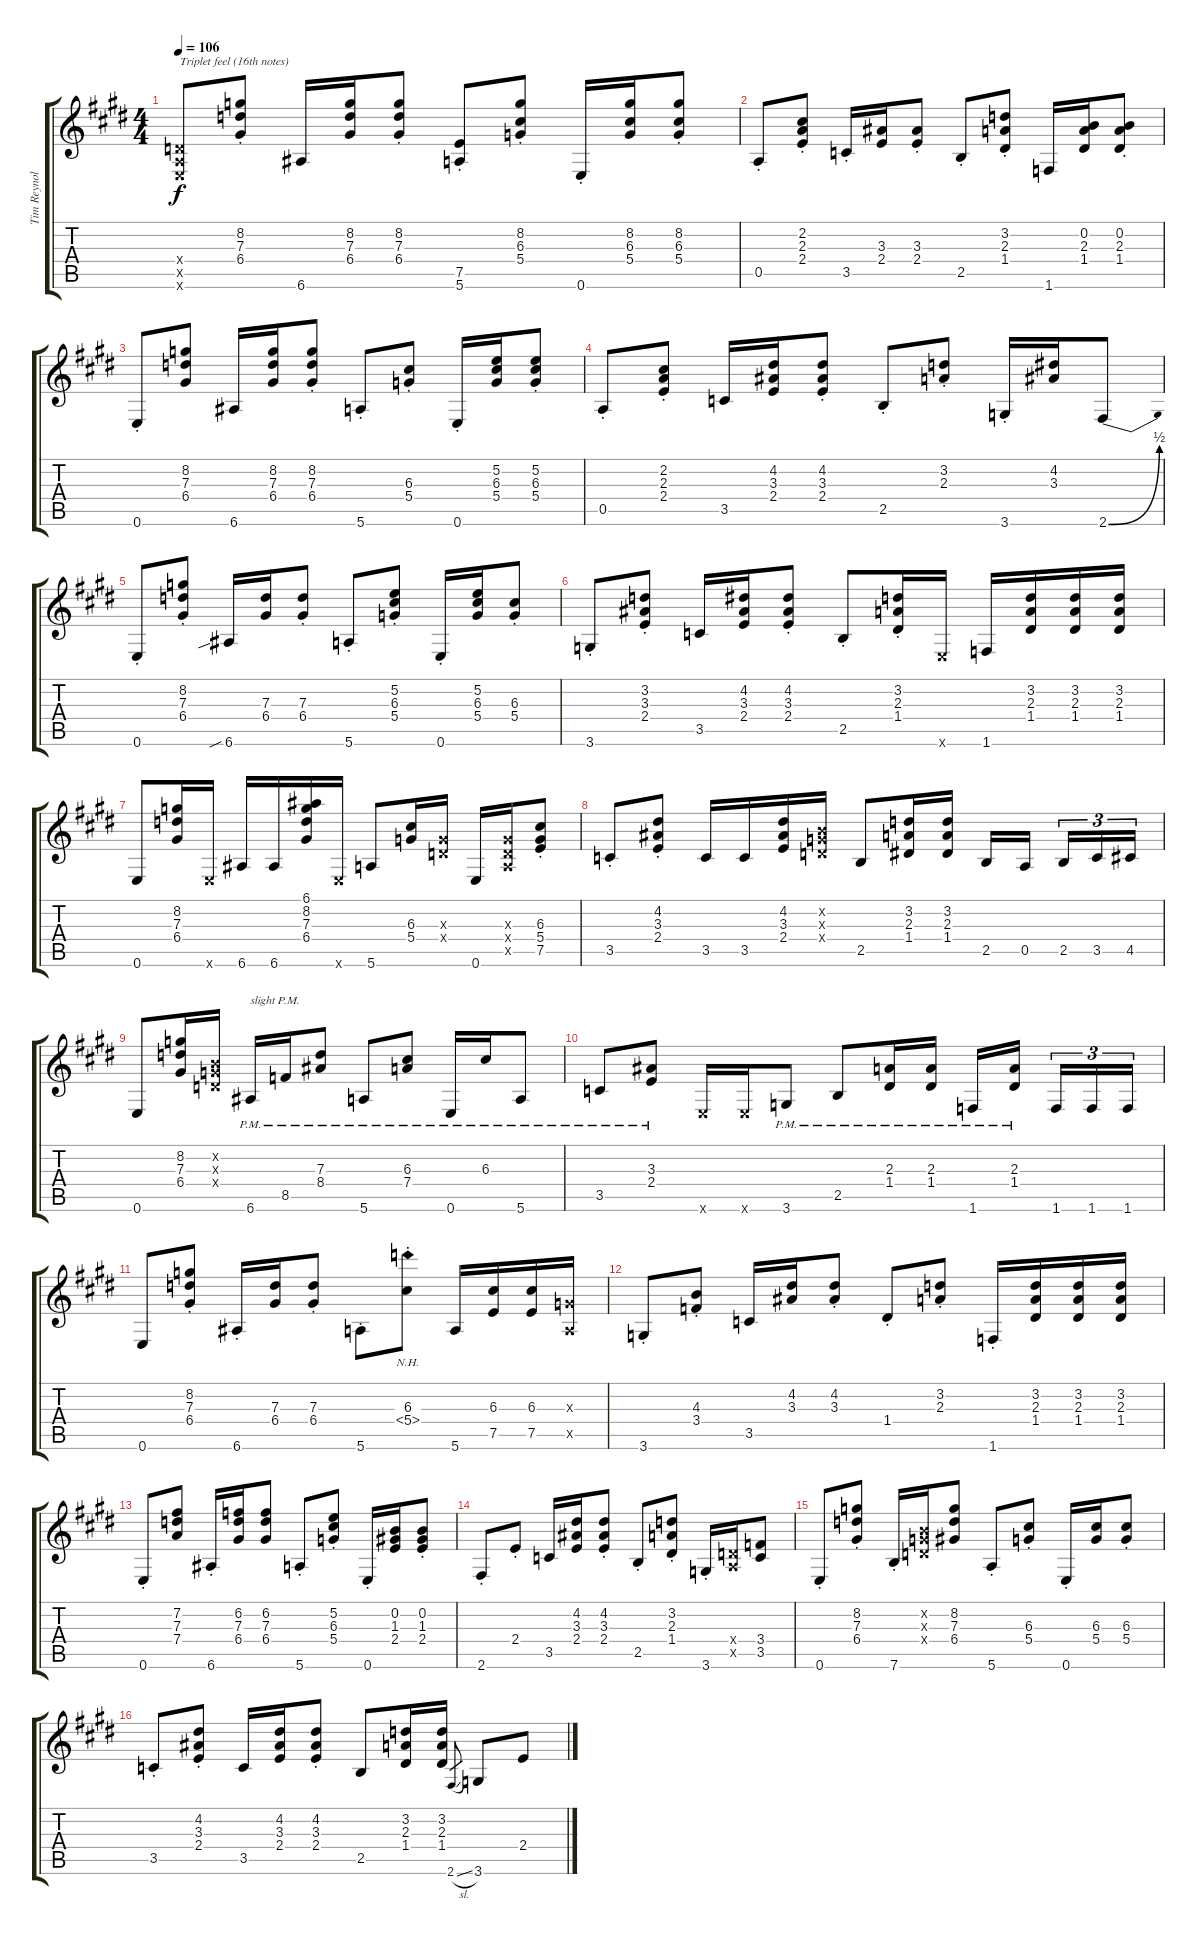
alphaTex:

\track ("Tim Reynolds" "Tim Reynol") {instrument acousticguitarsteel}
\staff {score tabs}
\tuning (E4 B3 G3 D3 A2 E2) {hide}
\ts (4 4)
\tempo 106
\clef g2
\ks e
(0.4{x} 0.5{x} 0.6{x}).8{txt "Triplet feel (16th notes)" dy f volume 0} (8.2{st} 7.3{st} 6.4{st}).8 6.6.16 (8.2 7.3 6.4).16 (8.2{st} 7.3{st} 6.4{st}).8 (7.5{st} 5.6{st}).8 (8.2{st} 6.3{st} 5.4{st}).8 0.6{st}.16 (8.2 6.3 5.4).16 (8.2{st} 6.3{st} 5.4{st}).8 |
0.5{st}.8{volume 0} (2.2{st} 2.3{st} 2.4{st}).8 3.5{st}.16 (3.3 2.4).16 (3.3{st} 2.4{st}).8 2.5{st}.8 (3.2{st} 2.3{st} 1.4{st}).8 1.6.16 (0.2 2.3 1.4).16 (0.2{st} 2.3{st} 1.4{st}).8 |
0.6{st}.8{volume 0} (8.2 7.3 6.4).8 6.6.16 (8.2 7.3 6.4).16 (8.2{st} 7.3{st} 6.4{st}).8 5.6{st}.8 (6.3{st} 5.4{st}).8 0.6{st}.16 (5.2 6.3 5.4).16 (5.2{st} 6.3{st} 5.4{st}).8 |
0.5{st}.8{volume 0} (2.2{st} 2.3{st} 2.4{st}).8 3.5.16 (4.2 3.3 2.4).16 (4.2{st} 3.3{st} 2.4{st}).8 2.5{st}.8 (3.2{st} 2.3{st}).8 3.6{st}.16 (4.2 3.3).16 2.6{be (bend 0 0 60 2)}.8 |
0.6{st}.8{volume 0} (8.2{st} 7.3{st} 6.4{st}).8 6.6{sib}.16 (7.3 6.4).16 (7.3{st} 6.4{st}).8 5.6{st}.8 (5.2{st} 6.3{st} 5.4{st}).8 0.6{st}.16 (5.2 6.3 5.4).16 (6.3{st} 5.4{st}).8 |
3.6{st}.8{volume 0} (3.2{st} 3.3{st} 2.4{st}).8 3.5.16 (4.2 3.3 2.4).16 (4.2{st} 3.3{st} 2.4{st}).8 2.5{st}.8 (3.2{st} 2.3{st} 1.4{st}).16 0.6{x}.16 1.6.16 (3.2 2.3 1.4).16 (3.2 2.3 1.4).16 (3.2 2.3 1.4).16 |
0.6.8{volume 0} (8.2 7.3 6.4).16 0.6{x}.16 6.6.16 6.6.16 (6.1 8.2 7.3 6.4).16 0.6{x}.16 5.6.8 (6.3 5.4).16 (0.3{x} 0.4{x}).16 0.6.16 (0.3{x} 0.4{x} 0.5{x}).16 (6.3{st} 5.4{st} 7.5{st}).8 |
3.5{st}.8{volume 0} (4.2{st} 3.3{st} 2.4{st}).8 3.5.16 3.5.16 (4.2 3.3 2.4).16 (0.2{x} 0.3{x} 0.4{x}).16 2.5.8 (3.2 2.3 1.4).16 (3.2 2.3 1.4).16 2.5.16 0.5.16 2.5.16{tu (3 2)} 3.5.16{tu (3 2)} 4.5.16{tu (3 2)} |
0.6.8{volume 0} (8.2 7.3 6.4).16 (0.2{x} 0.3{x} 0.4{x}).16 6.6{pm}.16{txt "slight P.M."} 8.5{pm}.16 (7.3{pm} 8.4{pm}).8 5.6{pm}.8 (6.3{pm} 7.4{pm}).8 0.6{pm}.16 6.3{pm}.16 5.6{pm}.8 |
3.5{pm}.8{volume 0} (3.3{pm} 2.4{pm}).8 0.6{x}.16 0.6{x}.16 3.6{pm}.8 2.5{pm}.8 (2.3{pm} 1.4{pm}).16 (2.3{pm} 1.4{pm}).16 1.6{pm}.16 (2.3{pm} 1.4{pm}).16 1.6.16{tu (3 2)} 1.6.16{tu (3 2)} 1.6.16{tu (3 2)} |
0.6.8{volume 0} (8.2{st} 7.3{st} 6.4{st}).8 6.6{st}.16 (7.3 6.4).16 (7.3{st} 6.4{st}).8 5.6{st}.8 (6.3{st} 5.4{nh st}).8 5.6.16 (6.3 7.5).16 (6.3 7.5).16 (0.3{x} 0.5{x}).16 |
3.6{st}.8{volume 0} (4.3{st} 3.4{st}).8 3.5.16 (4.2 3.3).16 (4.2{st} 3.3{st}).8 1.4{st}.8 (3.2{st} 2.3{st}).8 1.6{st}.16 (3.2 2.3 1.4).16 (3.2 2.3 1.4).16 (3.2 2.3 1.4).16 |
0.6{st}.8{volume 0} (7.2 7.3 7.4).8 6.6{st}.16 (6.2 7.3 6.4).16 (6.2 7.3 6.4).8 5.6{st}.8 (5.2{st} 6.3{st} 5.4{st}).8 0.6{st}.16 (0.2 1.3 2.4).16 (0.2{st} 1.3{st} 2.4{st}).8 |
2.6{st}.8{volume 0} 2.4{st}.8 3.5.16 (4.2 3.3 2.4).16 (4.2{st} 3.3{st} 2.4{st}).8 2.5{st}.8 (3.2{st} 2.3{st} 1.4{st}).8 3.6{st}.16 (0.4{x} 0.5{x}).16 (3.4 3.5).8 |
0.6{st}.8{volume 0} (8.2{st} 7.3{st} 6.4{st}).8 7.6{st}.16 (0.2{x} 0.3{x} 0.4{x}).16 (8.2 7.3 6.4).8 5.6{st}.8 (6.3{st} 5.4{st}).8 0.6{st}.16 (6.3 5.4).16 (6.3{st} 5.4{st}).8 |
3.5{st}.8{volume 0} (4.2{st} 3.3{st} 2.4{st}).8 3.5.16 (4.2 3.3 2.4).16 (4.2{st} 3.3{st} 2.4{st}).8 2.5.8 (3.2 2.3 1.4).16 (3.2 2.3 1.4).16 2.6{sl}.8{gr} 3.6.8 2.4.8
